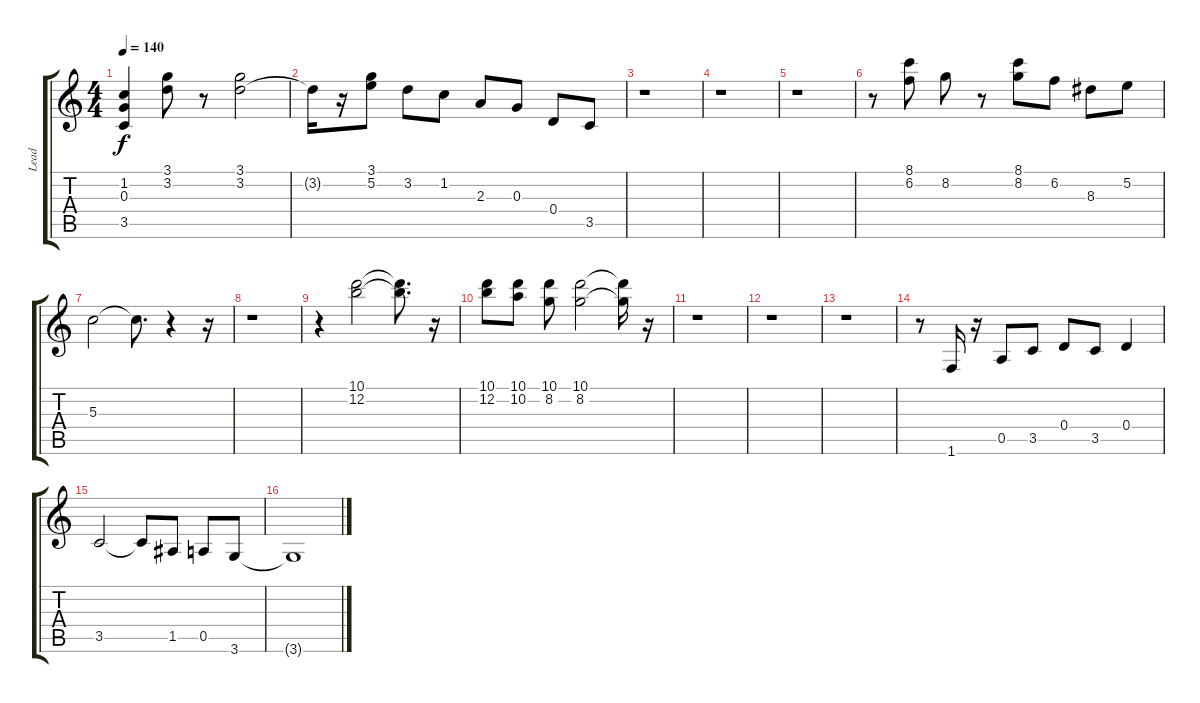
\track ("Lead" "Lead") {instrument distortionguitar}
\staff {score tabs}
\tuning (E4 B3 G3 D3 A2 E2) {hide}
\ts (4 4)
\tempo 140
\clef g2
\ks c
(1.2 0.3 3.5).4{dy f} (3.1 3.2).8 r.8 (3.1 3.2).2 |
3.2{t}.16 r.16 (3.1 5.2).8 3.2.8 1.2.8 2.3.8 0.3.8 0.4.8 3.5.8 |
r.1 |
r.1 |
r.1 |
r.8 (8.1 6.2).8 8.2.8 r.8 (8.1 8.2).8 6.2.8 8.3.8 5.2.8 |
5.3.2 5.3{t}.8{d} r.4 r.16 |
r.1 |
r.4 (10.1 12.2).2 (10.1{t} 12.2{t}).8{d} r.16 |
(10.1 12.2).8 (10.1 10.2).8 (10.1 8.2).8 (10.1 8.2).2 (10.1{t} 8.2{t}).16 r.16 |
r.1 |
r.1 |
r.1 |
r.8 1.6.16 r.16 0.5.8 3.5.8 0.4.8 3.5.8 0.4.4 |
3.5.2 3.5{t}.8 1.5.8 0.5.8 3.6.8 |
3.6{t}.1
